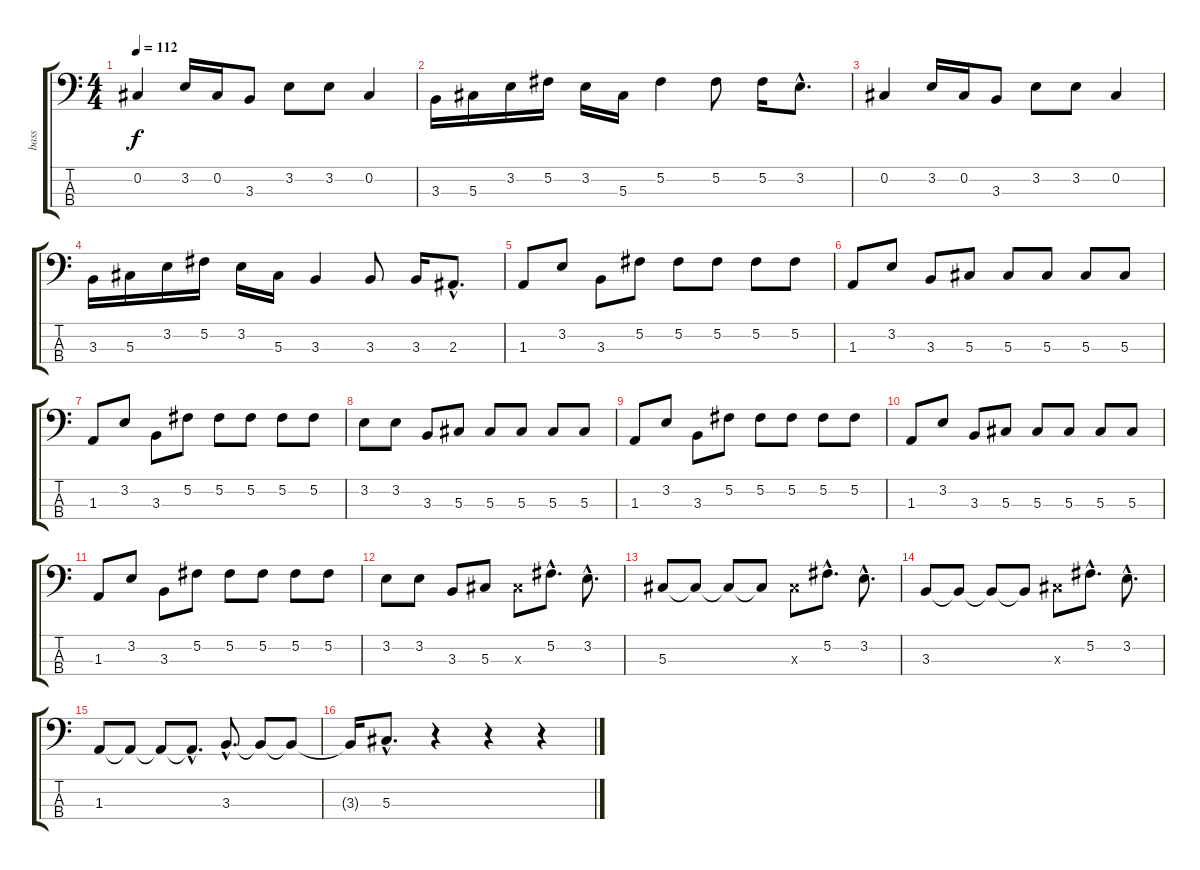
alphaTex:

\track ("bass" "bass") {instrument electricbasspick}
\staff {score tabs}
\tuning (Gb2 Db2 Ab1 Eb1) {hide}
\ts (4 4)
\tempo 112
\clef f4
\ks c
0.2.4{dy f} 3.2.16 0.2.16 3.3.8 3.2.8 3.2.8 0.2.4 |
3.3.16 5.3.16 3.2.16 5.2.16 3.2.16 5.3.16 5.2.4 5.2.8 5.2.16 3.2{hac}.8{d} |
0.2.4 3.2.16 0.2.16 3.3.8 3.2.8 3.2.8 0.2.4 |
3.3.16 5.3.16 3.2.16 5.2.16 3.2.16 5.3.16 3.3.4 3.3.8 3.3.16 2.3{hac}.8{d} |
1.3.8 3.2.8 3.3.8 5.2.8 5.2.8 5.2.8 5.2.8 5.2.8 |
1.3.8 3.2.8 3.3.8 5.3.8 5.3.8 5.3.8 5.3.8 5.3.8 |
1.3.8 3.2.8 3.3.8 5.2.8 5.2.8 5.2.8 5.2.8 5.2.8 |
3.2.8 3.2.8 3.3.8 5.3.8 5.3.8 5.3.8 5.3.8 5.3.8 |
1.3.8 3.2.8 3.3.8 5.2.8 5.2.8 5.2.8 5.2.8 5.2.8 |
1.3.8 3.2.8 3.3.8 5.3.8 5.3.8 5.3.8 5.3.8 5.3.8 |
1.3.8 3.2.8 3.3.8 5.2.8 5.2.8 5.2.8 5.2.8 5.2.8 |
3.2.8 3.2.8 3.3.8 5.3.8 5.3{x}.8 5.2{hac}.8{d} 3.2{hac}.8{d} |
5.3.8 5.3{t}.8 5.3{t}.8 5.3{t}.8 5.3{x}.8 5.2{hac}.8{d} 3.2{hac}.8{d} |
3.3.8 3.3{t}.8 3.3{t}.8 3.3{t}.8 5.3{x}.8 5.2{hac}.8{d} 3.2{hac}.8{d} |
1.3.8 1.3{t}.8 1.3{t}.8 1.3{hac t}.8{d} 3.3{hac}.8{d} 3.3{t}.8 3.3{t}.8 |
3.3{t}.16 5.3{hac}.8{d} r.4 r.4 r.4
